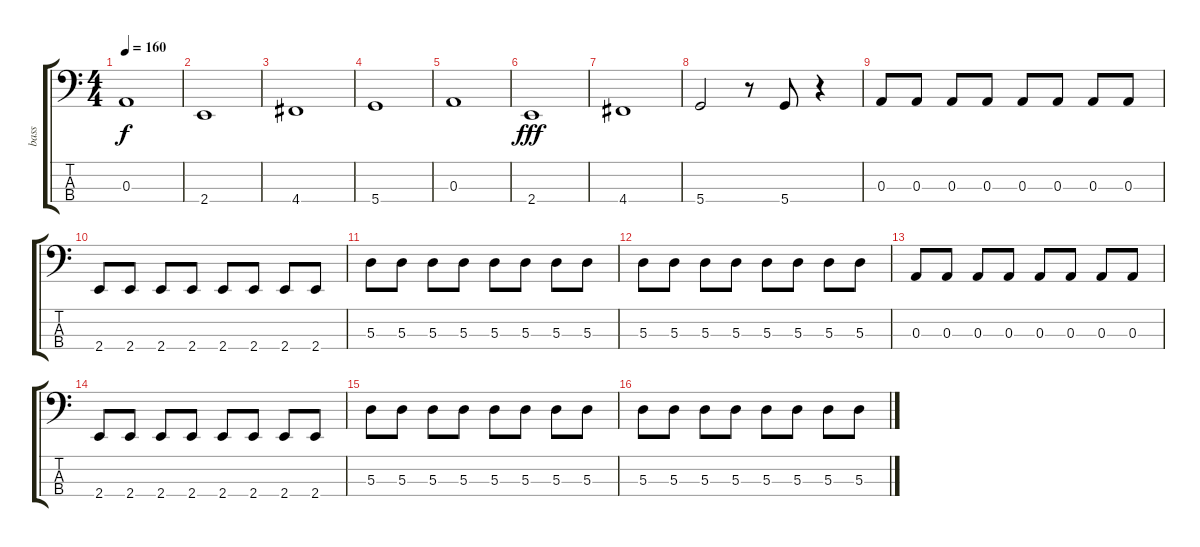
\track ("bass" "bass") {instrument electricbasspick}
\staff {score tabs}
\tuning (G2 D2 A1 D1) {hide}
\ts (4 4)
\tempo 160
\clef f4
\ks c
0.3.1{dy f instrument electricbasspick} |
2.4.1 |
4.4.1 |
5.4.1 |
0.3.1 |
2.4.1{dy fff} |
4.4.1 |
5.4.2 r.8 5.4.8 r.4 |
0.3.8 0.3.8 0.3.8 0.3.8 0.3.8 0.3.8 0.3.8 0.3.8 |
2.4.8 2.4.8 2.4.8 2.4.8 2.4.8 2.4.8 2.4.8 2.4.8 |
5.3.8 5.3.8 5.3.8 5.3.8 5.3.8 5.3.8 5.3.8 5.3.8 |
5.3.8 5.3.8 5.3.8 5.3.8 5.3.8 5.3.8 5.3.8 5.3.8 |
0.3.8 0.3.8 0.3.8 0.3.8 0.3.8 0.3.8 0.3.8 0.3.8 |
2.4.8 2.4.8 2.4.8 2.4.8 2.4.8 2.4.8 2.4.8 2.4.8 |
5.3.8 5.3.8 5.3.8 5.3.8 5.3.8 5.3.8 5.3.8 5.3.8 |
5.3.8 5.3.8 5.3.8 5.3.8 5.3.8 5.3.8 5.3.8 5.3.8
